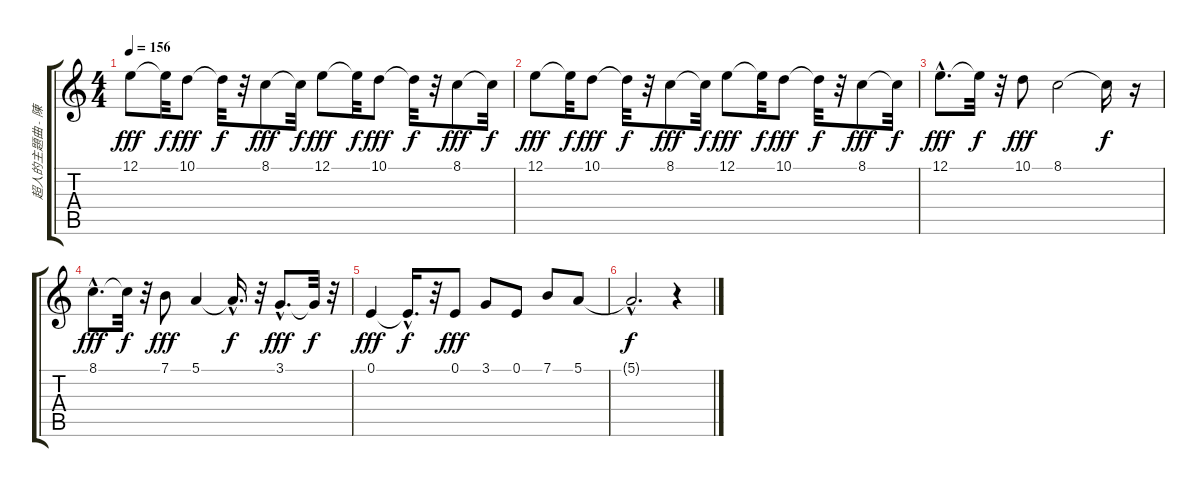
\track ("超人的主題曲 - 陳奕迅" "超人的主題曲 - 陳") {instrument lead2sawtooth}
\staff {score tabs}
\tuning (E4 B3 G3 D3 A2 E2) {hide}
\ts (4 4)
\tempo 156
\clef g2
\ks c
12.1.8{dy fff} 12.1{t}.32{dy f} 10.1.8{dy fff} 10.1{t}.32{dy f} r.32 8.1.8{dy fff} 8.1{t}.32{dy f} 12.1.8{dy fff} 12.1{t}.32{dy f} 10.1.8{dy fff} 10.1{t}.32{dy f} r.32 8.1.8{dy fff} 8.1{t}.32{dy f} |
12.1.8{dy fff} 12.1{t}.32{dy f} 10.1.8{dy fff} 10.1{t}.32{dy f} r.32 8.1.8{dy fff} 8.1{t}.32{dy f} 12.1.8{dy fff} 12.1{t}.32{dy f} 10.1.8{dy fff} 10.1{t}.32{dy f} r.32 8.1.8{dy fff} 8.1{t}.32{dy f} |
12.1{hac}.8{d dy fff} 12.1{t}.32{dy f} r.32 10.1.8{dy fff} 8.1.2 8.1{t}.16{dy f} r.16 |
8.1{hac}.8{d dy fff} 8.1{t}.32{dy f} r.32 7.1.8{dy fff} 5.1.4 5.1{hac t}.16{d dy f} r.32 3.1{hac}.8{d dy fff} 3.1{t}.32{dy f} r.32 |
0.1.4{dy fff} 0.1{hac t}.16{d dy f} r.32 0.1.8{dy fff} 3.1.8 0.1.8 7.1.8 5.1.8 |
5.1{hac t}.2{d dy f} r.4
